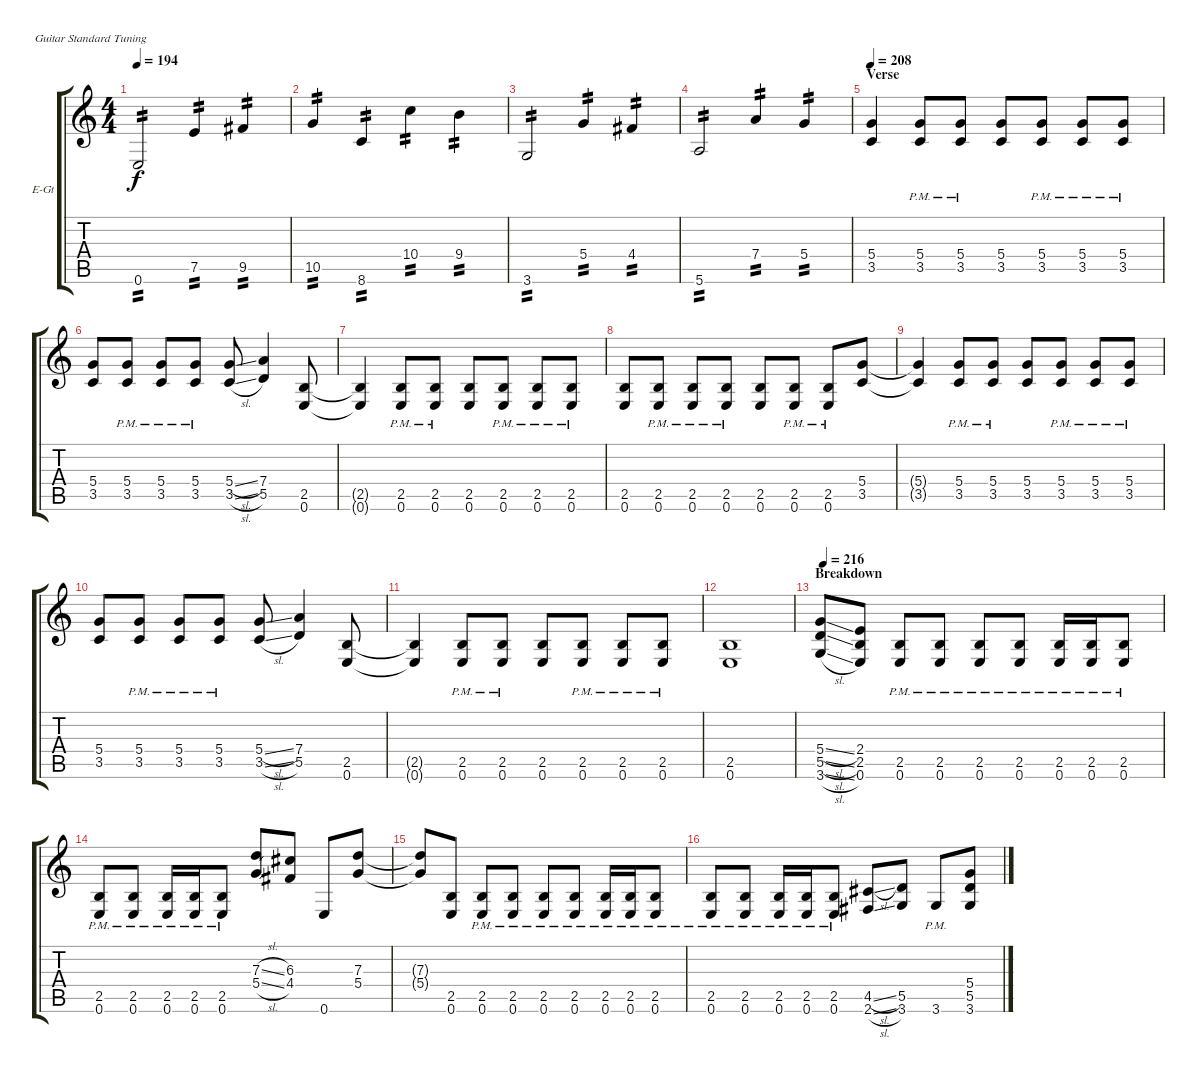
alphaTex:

\bracketExtendMode groupsimilarinstruments
\firstSystemTrackNameOrientation horizontal
\otherSystemsTrackNameOrientation horizontal
\track ("Electric Guitar 1" "E-Gt") {instrument distortionguitar}
\staff {score tabs}
\tuning (E4 B3 G3 D3 A2 E2)
\ts (4 4)
\tempo 194
\clef g2
\ks c
0.6.2{tp 2 dy f} 7.5.4{tp 2} 9.5.4{tp 2} |
10.5.4{tp 2} 8.6.4{tp 2} 10.4.4{tp 2} 9.4.4{tp 2} |
3.6.2{tp 2} 5.4.4{tp 2} 4.4.4{tp 2} |
5.6.2{tp 2} 7.4.4{tp 2} 5.4.4{tp 2} |
\section ("" "Verse")
\tempo 208
(3.5 5.4).4 (5.4{pm} 3.5{pm}).8 (5.4{pm} 3.5{pm}).8 (5.4 3.5).8 (5.4{pm} 3.5{pm}).8 (5.4{pm} 3.5{pm}).8 (5.4{pm} 3.5{pm}).8 |
(5.4 3.5).8 (5.4{pm} 3.5{pm}).8 (5.4{pm} 3.5{pm}).8 (5.4{pm} 3.5{pm}).8 (5.4{sl} 3.5{sl}).8 (7.4 5.5).4 (2.5 0.6).8 |
(2.5{t} 0.6{t}).4 (0.6{pm} 2.5{pm}).8 (0.6{pm} 2.5{pm}).8 (0.6 2.5).8 (0.6{pm} 2.5{pm}).8 (0.6{pm} 2.5{pm}).8 (0.6{pm} 2.5{pm}).8 |
(0.6 2.5).8 (0.6{pm} 2.5{pm}).8 (0.6{pm} 2.5{pm}).8 (0.6{pm} 2.5{pm}).8 (0.6 2.5).8 (0.6{pm} 2.5{pm}).8 (2.5{pm} 0.6{pm}).8 (5.4 3.5).8 |
(5.4{t} 3.5{t}).4 (5.4{pm} 3.5{pm}).8 (5.4{pm} 3.5{pm}).8 (5.4 3.5).8 (5.4{pm} 3.5{pm}).8 (5.4{pm} 3.5{pm}).8 (5.4{pm} 3.5{pm}).8 |
(5.4 3.5).8 (5.4{pm} 3.5{pm}).8 (5.4{pm} 3.5{pm}).8 (3.5{pm} 5.4{pm}).8 (5.4{sl} 3.5{sl}).8 (7.4 5.5).4 (0.6 2.5).8 |
(2.5{t} 0.6{t}).4 (0.6{pm} 2.5{pm}).8 (0.6{pm} 2.5{pm}).8 (0.6 2.5).8 (0.6{pm} 2.5{pm}).8 (0.6{pm} 2.5{pm}).8 (0.6{pm} 2.5{pm}).8 |
(0.6 2.5).1 |
\section ("" "Breakdown")
\tempo (216 0.0125)
(5.4{sl} 5.5{sl} 3.6{sl}).8 (0.6 2.5 2.4).8 (0.6{pm} 2.5{pm}).8 (0.6{pm} 2.5{pm}).8 (0.6{pm} 2.5{pm}).8 (0.6{pm} 2.5{pm}).8 (0.6{pm} 2.5{pm}).16 (0.6{pm} 2.5{pm}).16 (0.6{pm} 2.5{pm}).8 |
(0.6{pm} 2.5{pm}).8 (0.6{pm} 2.5{pm}).8 (0.6{pm} 2.5{pm}).16 (0.6{pm} 2.5{pm}).16 (0.6{pm} 2.5{pm}).8 (5.4{sl} 7.3{sl}).8 (4.4 6.3).8 0.6.8 (7.3 5.4).8 |
(7.3{t} 5.4{t}).8 (0.6 2.5).8 (0.6{pm} 2.5{pm}).8 (0.6{pm} 2.5{pm}).8 (0.6{pm} 2.5{pm}).8 (0.6{pm} 2.5{pm}).8 (0.6{pm} 2.5{pm}).16 (0.6{pm} 2.5{pm}).16 (0.6{pm} 2.5{pm}).8 |
(0.6{pm} 2.5{pm}).8 (0.6{pm} 2.5{pm}).8 (0.6{pm} 2.5{pm}).16 (0.6{pm} 2.5{pm}).16 (0.6{pm} 2.5{pm}).8 (2.6{sl} 4.5{sl}).8 (3.6 5.5).8 3.6{pm}.8 (3.6 5.5 5.4).8
